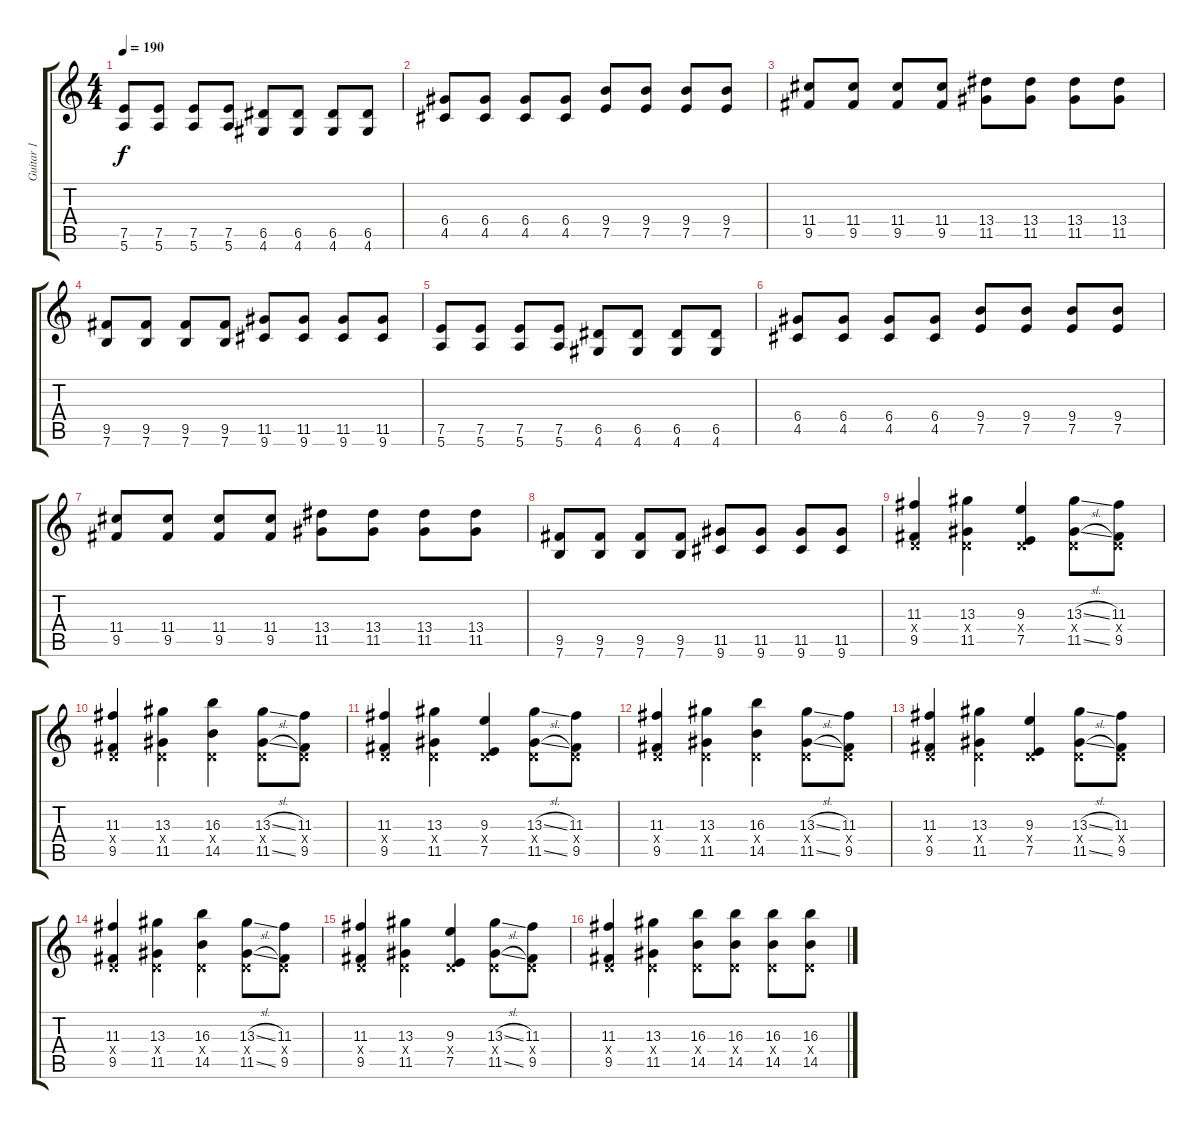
\track ("Guitar 1" "Guitar 1") {instrument distortionguitar}
\staff {score tabs}
\tuning (E4 B3 G3 D3 A2 E2) {hide}
\ts (4 4)
\tempo 190
\clef g2
\ks c
(7.5 5.6).8{dy f} (7.5 5.6).8 (7.5 5.6).8 (7.5 5.6).8 (6.5 4.6).8 (6.5 4.6).8 (6.5 4.6).8 (6.5 4.6).8 |
(6.4 4.5).8 (6.4 4.5).8 (6.4 4.5).8 (6.4 4.5).8 (9.4 7.5).8 (9.4 7.5).8 (9.4 7.5).8 (9.4 7.5).8 |
(11.4 9.5).8 (11.4 9.5).8 (11.4 9.5).8 (11.4 9.5).8 (13.4 11.5).8 (13.4 11.5).8 (13.4 11.5).8 (13.4 11.5).8 |
(9.5 7.6).8 (9.5 7.6).8 (9.5 7.6).8 (9.5 7.6).8 (11.5 9.6).8 (11.5 9.6).8 (11.5 9.6).8 (11.5 9.6).8 |
(7.5 5.6).8 (7.5 5.6).8 (7.5 5.6).8 (7.5 5.6).8 (6.5 4.6).8 (6.5 4.6).8 (6.5 4.6).8 (6.5 4.6).8 |
(6.4 4.5).8 (6.4 4.5).8 (6.4 4.5).8 (6.4 4.5).8 (9.4 7.5).8 (9.4 7.5).8 (9.4 7.5).8 (9.4 7.5).8 |
(11.4 9.5).8 (11.4 9.5).8 (11.4 9.5).8 (11.4 9.5).8 (13.4 11.5).8 (13.4 11.5).8 (13.4 11.5).8 (13.4 11.5).8 |
(9.5 7.6).8 (9.5 7.6).8 (9.5 7.6).8 (9.5 7.6).8 (11.5 9.6).8 (11.5 9.6).8 (11.5 9.6).8 (11.5 9.6).8 |
(11.3 0.4{x} 9.5).4 (13.3 0.4{x} 11.5).4 (9.3 0.4{x} 7.5).4 (13.3{sl} 0.4{x} 11.5{sl}).8 (11.3 0.4{x} 9.5).8 |
(11.3 0.4{x} 9.5).4 (13.3 0.4{x} 11.5).4 (16.3 0.4{x} 14.5).4 (13.3{sl} 0.4{x} 11.5{sl}).8 (11.3 0.4{x} 9.5).8 |
(11.3 0.4{x} 9.5).4 (13.3 0.4{x} 11.5).4 (9.3 0.4{x} 7.5).4 (13.3{sl} 0.4{x} 11.5{sl}).8 (11.3 0.4{x} 9.5).8 |
(11.3 0.4{x} 9.5).4 (13.3 0.4{x} 11.5).4 (16.3 0.4{x} 14.5).4 (13.3{sl} 0.4{x} 11.5{sl}).8 (11.3 0.4{x} 9.5).8 |
(11.3 0.4{x} 9.5).4 (13.3 0.4{x} 11.5).4 (9.3 0.4{x} 7.5).4 (13.3{sl} 0.4{x} 11.5{sl}).8 (11.3 0.4{x} 9.5).8 |
(11.3 0.4{x} 9.5).4 (13.3 0.4{x} 11.5).4 (16.3 0.4{x} 14.5).4 (13.3{sl} 0.4{x} 11.5{sl}).8 (11.3 0.4{x} 9.5).8 |
(11.3 0.4{x} 9.5).4 (13.3 0.4{x} 11.5).4 (9.3 0.4{x} 7.5).4 (13.3{sl} 0.4{x} 11.5{sl}).8 (11.3 0.4{x} 9.5).8 |
(11.3 0.4{x} 9.5).4 (13.3 0.4{x} 11.5).4 (16.3 0.4{x} 14.5).8 (16.3 0.4{x} 14.5).8 (16.3 0.4{x} 14.5).8 (16.3 0.4{x} 14.5).8
